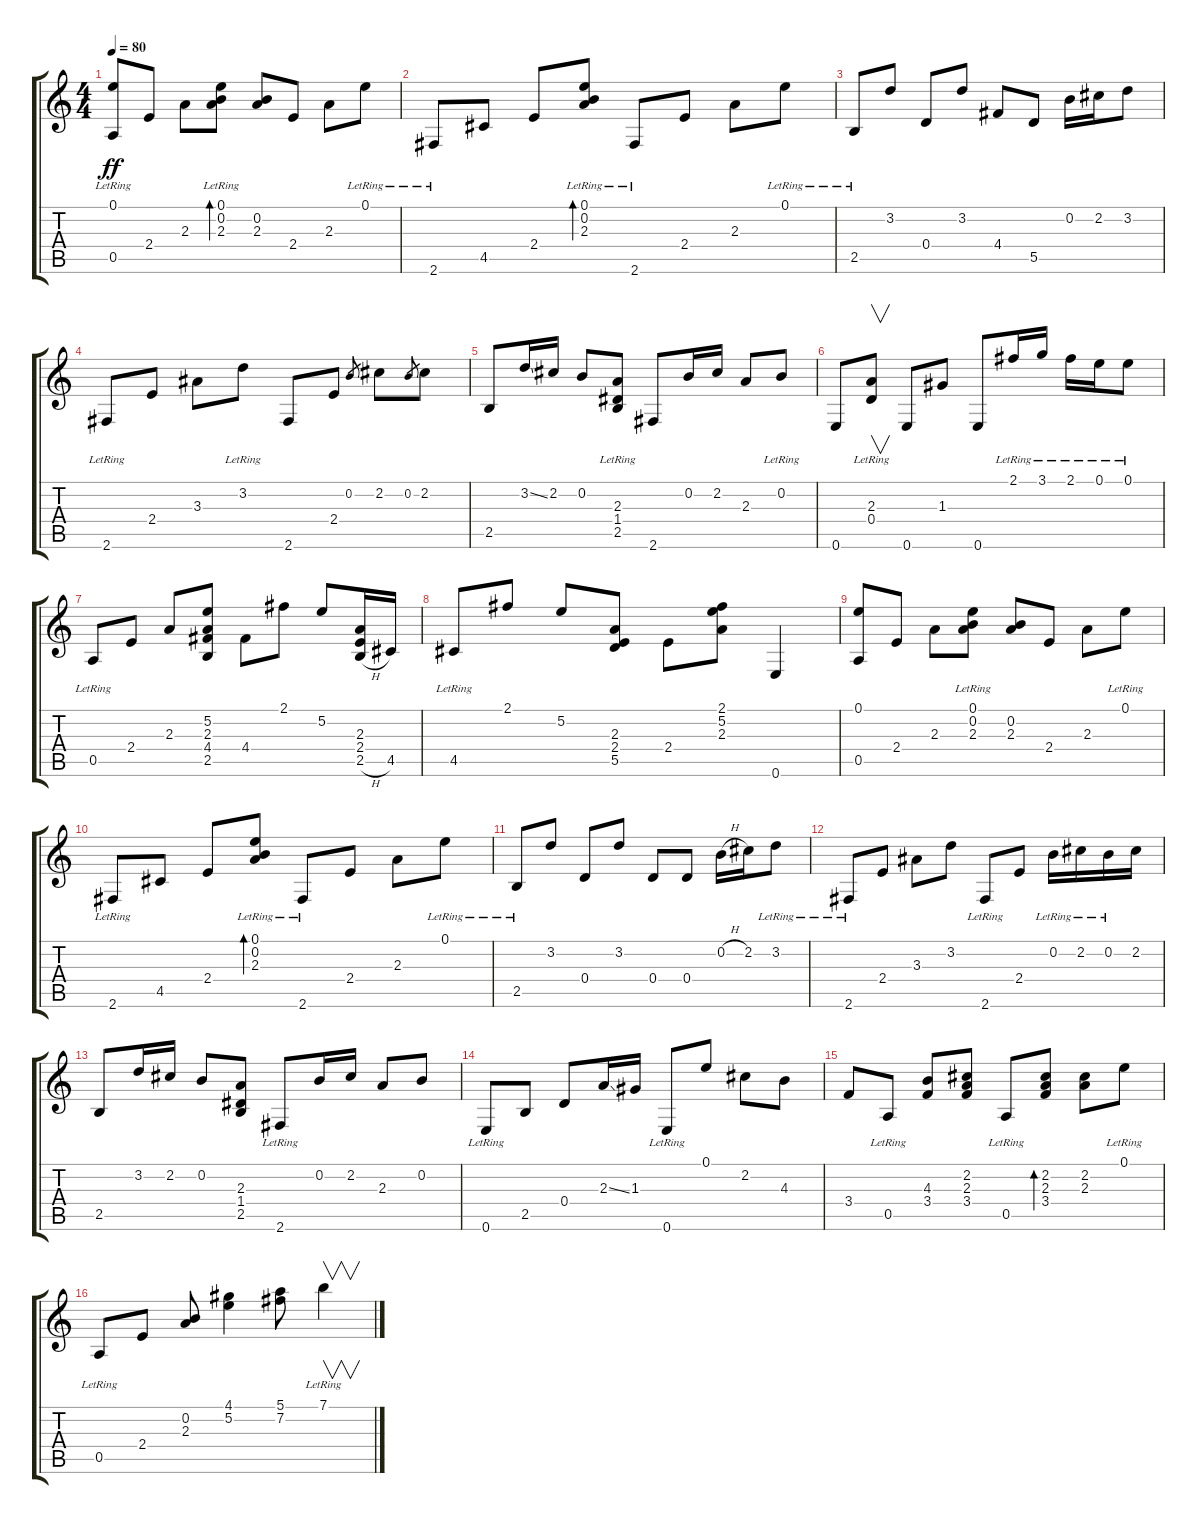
\track "" {instrument acousticguitarsteel}
\staff {score tabs}
\tuning (E4 B3 G3 D3 A2 E2) {hide}
\ts (4 4)
\tempo 80
\clef g2
\ks c
(0.1{lr} 0.5{lr}).8{dy ff instrument acousticguitarsteel} 2.4.8 2.3.8 (0.1{lr} 0.2{lr} 2.3{lr}).8{bd 120} (0.2 2.3).8 2.4.8 2.3.8 0.1{lr}.8 |
2.6{lr}.8 4.5.8 2.4.8 (0.1{lr} 0.2 2.3{lr}).8{bd 120} 2.6{lr}.8 2.4.8 2.3.8 0.1{lr}.8 |
2.5{lr}.8 3.2.8 0.4.8 3.2.8 4.4.8 5.5.8 0.2.16 2.2.16 3.2.8 |
2.6{lr}.8 2.4.8 3.3.8 3.2{lr}.8 2.6.8 2.4.8 0.2.8{gr} 2.2.8 0.2.8{gr} 2.2.8 |
2.5.8 3.2{ss}.16 2.2.16 0.2.8 (2.3{lr} 1.4{lr} 2.5{lr}).8 2.6.8 0.2.16 2.2.16 2.3.8 0.2{lr}.8 |
0.6.8 (2.3{lr} 0.4{lr}).8{v} 0.6.8 1.3.8 0.6.8 2.1{lr}.16 3.1{lr}.16 2.1{lr}.16 0.1{lr}.16 0.1{lr}.8 |
0.5{lr}.8 2.4.8 2.3.8 (5.2 2.3 4.4 2.5).8 4.4.8 2.1.8 5.2.8 (2.3 2.4 2.5{h}).16 4.5.16 |
4.5{lr}.8 2.1.8 5.2.8 (2.3 2.4 5.5).8 2.4.8 (2.1 5.2 2.3).8 0.6.4 |
(0.1 0.5).8 2.4.8 2.3.8 (0.1{lr} 0.2{lr} 2.3{lr}).8 (0.2 2.3).8 2.4.8 2.3.8 0.1{lr}.8 |
2.6{lr}.8 4.5.8 2.4.8 (0.1{lr} 0.2 2.3).8{bd 120} 2.6{lr}.8 2.4.8 2.3.8 0.1{lr}.8 |
2.5{lr}.8 3.2.8 0.4.8 3.2.8 0.4.8 0.4.8 0.2{h}.16 2.2.16 3.2{lr}.8 |
2.6{lr}.8 2.4.8 3.3.8 3.2.8 2.6{lr}.8 2.4.8 0.2{lr}.16 2.2{lr}.16 0.2{lr}.16 2.2.16 |
2.5.8 3.2.16 2.2.16 0.2.8 (2.3 1.4 2.5).8 2.6{lr}.8 0.2.16 2.2.16 2.3.8 0.2.8 |
0.6{lr}.8 2.5.8 0.4.8 2.3{ss}.16 1.3.16 0.6{lr}.8 0.1.8 2.2.8 4.3.8 |
3.4.8 0.5{lr}.8 (4.3 3.4).8 (2.2 2.3 3.4).8 0.5{lr}.8 (2.2 2.3 3.4).8{bd 120} (2.2 2.3).8 0.1{lr}.8 |
0.5{lr}.8 2.4.8 (0.2 2.3).8 (4.1 5.2).4 (5.1 7.2).8 7.1{lr}.4{v}
